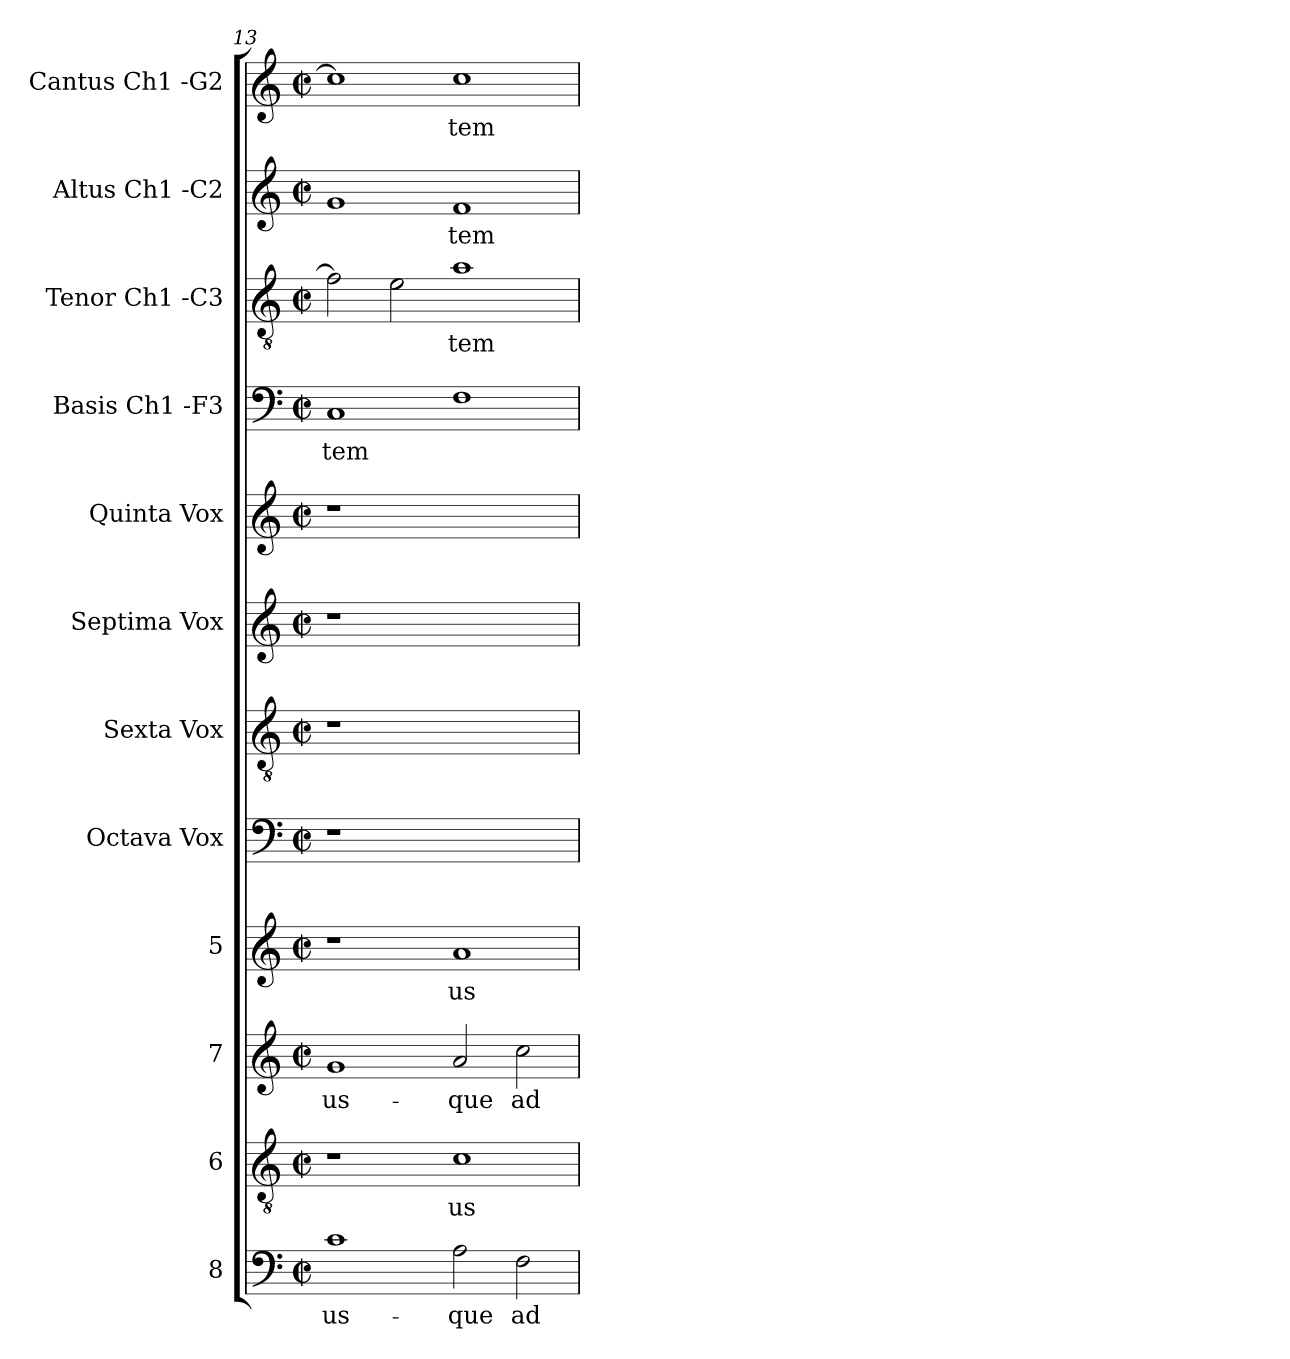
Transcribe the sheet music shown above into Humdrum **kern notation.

**kern	**text	**kern	**text	**kern	**text	**kern	**text	**kern	**kern	**kern	**kern	**kern	**text	**kern	**text	**kern	**text	**kern	**text
*part12	*part12	*part11	*part11	*part10	*part10	*part9	*part9	*part8	*part7	*part6	*part5	*part4	*part4	*part3	*part3	*part2	*part2	*part1	*part1
*staff12	*staff12	*staff11	*staff11	*staff10	*staff10	*staff9	*staff9	*staff8	*staff7	*staff6	*staff5	*staff4	*staff4	*staff3	*staff3	*staff2	*staff2	*staff1	*staff1
*I"8	*	*I"6	*	*I"7	*	*I"5	*	*I"Octava  Vox	*I"Sexta  Vox	*I"Septima  Vox	*I"Quinta  Vox	*I"Basis  Ch1 -F3	*	*I"Tenor  Ch1 -C3	*	*I"Altus  Ch1 -C2	*	*I"Cantus  Ch1 -G2	*
*	*	*	*	*	*	*	*	*	*	*	*	*I'B	*	*I'T	*	*I'A	*	*I'C	*
*clefF4	*	*clefGv2	*	*clefG2	*	*clefG2	*	*clefF4	*clefGv2	*clefG2	*clefG2	*clefF4	*	*clefGv2	*	*clefG2	*	*clefG2	*
*k[]	*	*k[]	*	*k[]	*	*k[]	*	*k[]	*k[]	*k[]	*k[]	*k[]	*	*k[]	*	*k[]	*	*k[]	*
*C:	*	*C:	*	*C:	*	*C:	*	*C:	*C:	*C:	*C:	*C:	*	*C:	*	*C:	*	*C:	*
*M2/2	*	*M2/2	*	*M2/2	*	*M2/2	*	*M2/2	*M2/2	*M2/2	*M2/2	*M2/2	*	*M2/2	*	*M2/2	*	*M2/2	*
*met(c|)	*	*met(c|)	*	*met(c|)	*	*met(c|)	*	*met(c|)	*met(c|)	*met(c|)	*met(c|)	*met(c|)	*	*met(c|)	*	*met(c|)	*	*met(c|)	*
=13	=13	=13	=13	=13	=13	=13	=13	=13	=13	=13	=13	=13	=13	=13	=13	=13	=13	=13	=13
!	!LO:LY:b:cj	!	!	!	!LO:LY:b:cj	!	!	!	!	!	!	!	!LO:LY:b:cj	!	!LO:LY:b:cj	!	!LO:LY:b:cj	!	!LO:LY:b:cj
1c	us-	1r	.	1g	us-	1r	.	1r	1r	1r	1r	1C	-tem	2f\]	--	1g	--	1cc]	--
!	!	!	!	!	!	!	!	!	!	!	!	!	!	!	!LO:LY:b:cj	!	!	!	!
.	.	.	.	.	.	.	.	.	.	.	.	.	.	2e\	--	.	.	.	.
!	!LO:LY:b:cj	!	!LO:LY:b:cj	!	!LO:LY:b:cj	!	!LO:LY:b:cj	!	!	!	!	!	!LO:LY:b:cj	!	!LO:LY:b:cj	!	!LO:LY:b:cj	!	!LO:LY:b:cj
2A\	-que	1c	us-	2a/	-que	1a	us-	1ryy	1ryy	1ryy	1ryy	1F	.	1a	-tem	1f	-tem	1cc	-tem
!	!LO:LY:b:cj	!	!	!	!LO:LY:b:cj	!	!	!	!	!	!	!	!	!	!	!	!	!	!
2F\	ad	.	.	2cc\	ad	.	.	.	.	.	.	.	.	.	.	.	.	.	.
=	=	=	=	=	=	=	=	=	=	=	=	=	=	=	=	=	=	=	=
*-	*-	*-	*-	*-	*-	*-	*-	*-	*-	*-	*-	*-	*-	*-	*-	*-	*-	*-	*-
